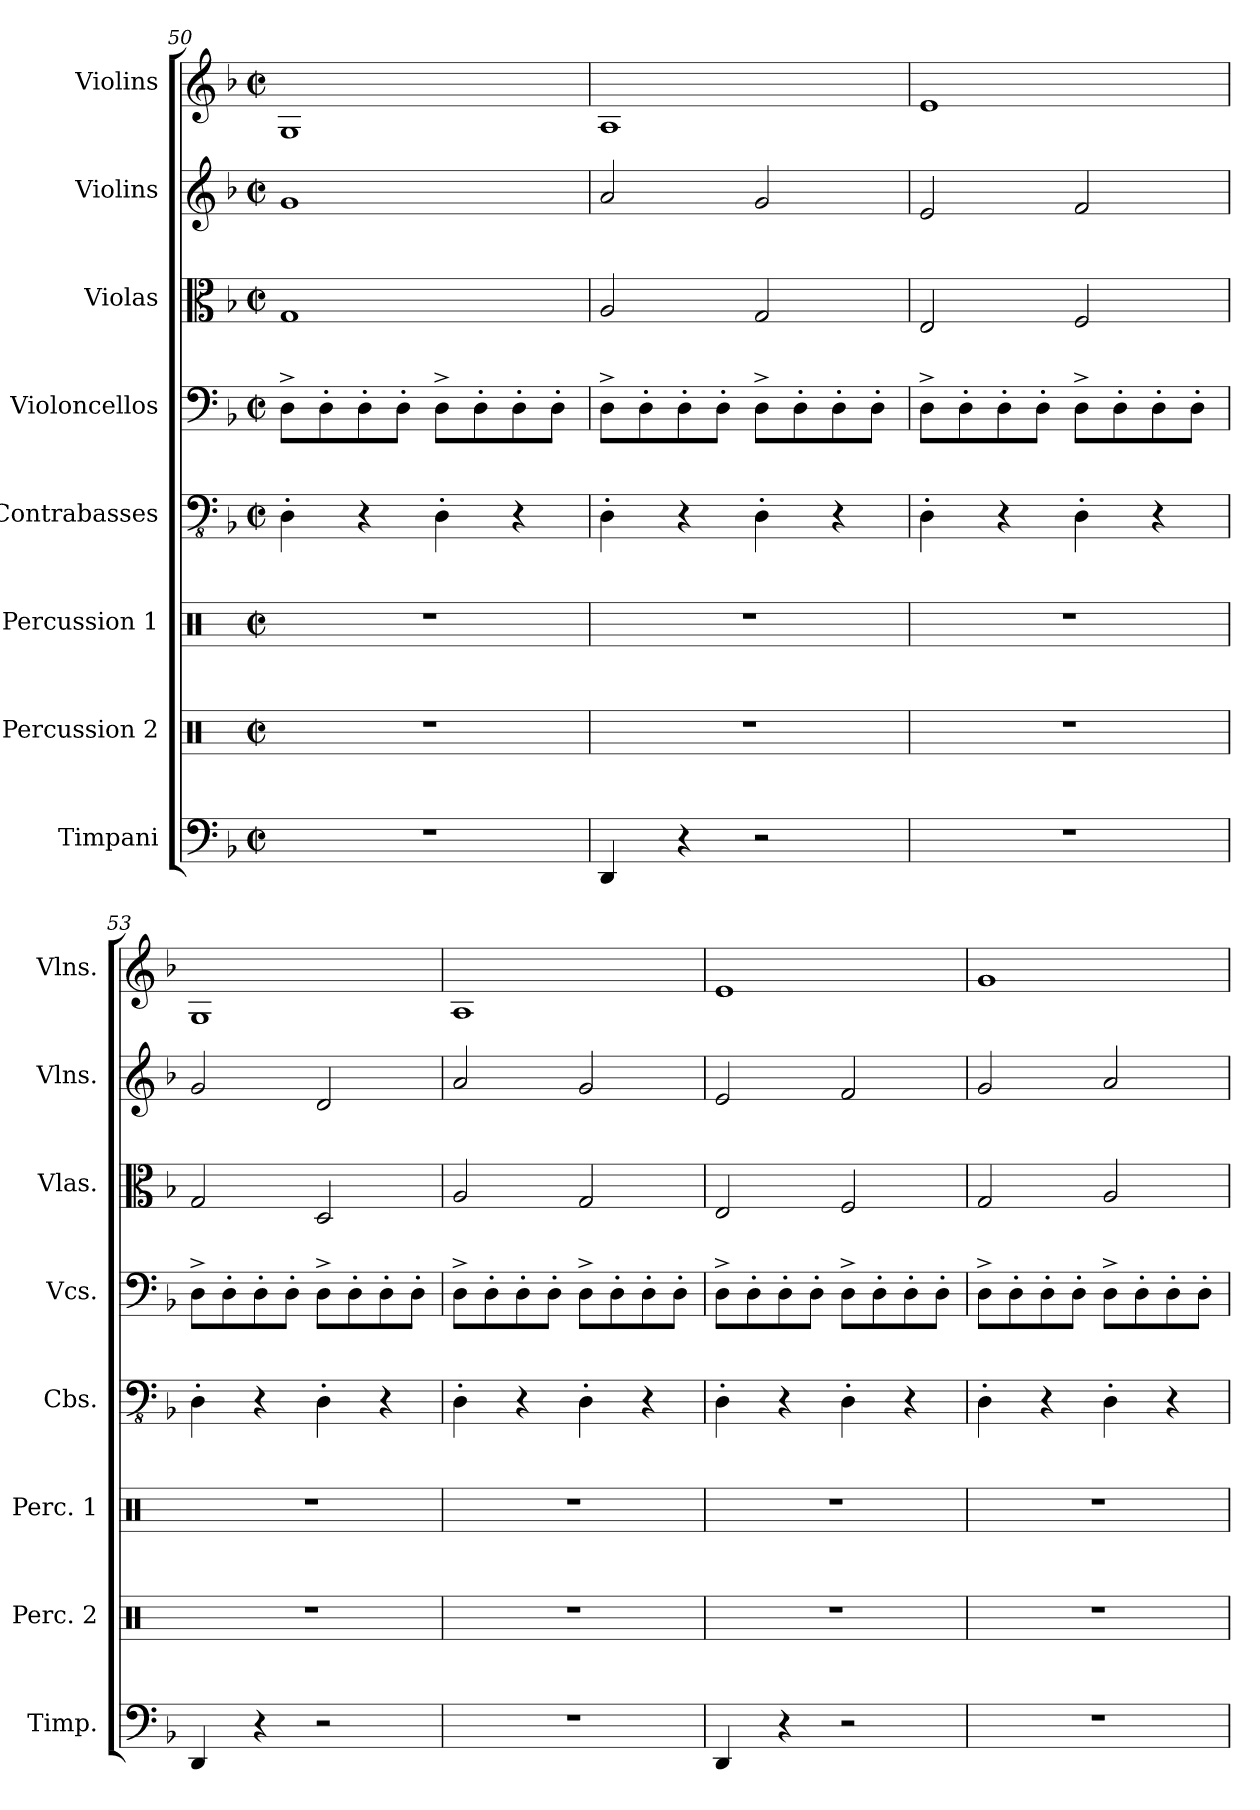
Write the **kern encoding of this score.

**kern	**kern	**kern	**kern	**kern	**kern	**kern	**kern
*part8	*part7	*part6	*part5	*part4	*part3	*part2	*part1
*staff8	*staff7	*staff6	*staff5	*staff4	*staff3	*staff2	*staff1
*I"Timpani	*I"Percussion 2	*I"Percussion 1	*I"Contrabasses	*I"Violoncellos	*I"Violas	*I"Violins	*I"Violins
*I'Timp.	*I'Perc. 2	*I'Perc. 1	*I'Cbs.	*I'Vcs.	*I'Vlas.	*I'Vlns.	*I'Vlns.
*clefF4	*clefX	*clefX	*clefFv4	*clefF4	*clefC3	*clefG2	*clefG2
*k[b-]	*k[]	*k[]	*k[b-]	*k[b-]	*k[b-]	*k[b-]	*k[b-]
*M2/2	*M2/2	*M2/2	*M2/2	*M2/2	*M2/2	*M2/2	*M2/2
*met(c|)	*met(c|)	*met(c|)	*met(c|)	*met(c|)	*met(c|)	*met(c|)	*met(c|)
=50	=50	=50	=50	=50	=50	=50	=50
1r	1r	1r	4DD'\	8D^\L	1G	1g	1G
.	.	.	.	8D'\	.	.	.
.	.	.	4r	8D'\	.	.	.
.	.	.	.	8D'\J	.	.	.
.	.	.	4DD'\	8D^\L	.	.	.
.	.	.	.	8D'\	.	.	.
.	.	.	4r	8D'\	.	.	.
.	.	.	.	8D'\J	.	.	.
=51	=51	=51	=51	=51	=51	=51	=51
4DD/	1r	1r	4DD'\	8D^\L	2A/	2a/	1A
.	.	.	.	8D'\	.	.	.
4r	.	.	4r	8D'\	.	.	.
.	.	.	.	8D'\J	.	.	.
2r	.	.	4DD'\	8D^\L	2G/	2g/	.
.	.	.	.	8D'\	.	.	.
.	.	.	4r	8D'\	.	.	.
.	.	.	.	8D'\J	.	.	.
=52	=52	=52	=52	=52	=52	=52	=52
1r	1r	1r	4DD'\	8D^\L	2E/	2e/	1e
.	.	.	.	8D'\	.	.	.
.	.	.	4r	8D'\	.	.	.
.	.	.	.	8D'\J	.	.	.
.	.	.	4DD'\	8D^\L	2F/	2f/	.
.	.	.	.	8D'\	.	.	.
.	.	.	4r	8D'\	.	.	.
.	.	.	.	8D'\J	.	.	.
=53	=53	=53	=53	=53	=53	=53	=53
4DD/	1r	1r	4DD'\	8D^\L	2G/	2g/	1G
.	.	.	.	8D'\	.	.	.
4r	.	.	4r	8D'\	.	.	.
.	.	.	.	8D'\J	.	.	.
2r	.	.	4DD'\	8D^\L	2D/	2d/	.
.	.	.	.	8D'\	.	.	.
.	.	.	4r	8D'\	.	.	.
.	.	.	.	8D'\J	.	.	.
=54	=54	=54	=54	=54	=54	=54	=54
1r	1r	1r	4DD'\	8D^\L	2A/	2a/	1A
.	.	.	.	8D'\	.	.	.
.	.	.	4r	8D'\	.	.	.
.	.	.	.	8D'\J	.	.	.
.	.	.	4DD'\	8D^\L	2G/	2g/	.
.	.	.	.	8D'\	.	.	.
.	.	.	4r	8D'\	.	.	.
.	.	.	.	8D'\J	.	.	.
!!LO:LB:g=z
=55	=55	=55	=55	=55	=55	=55	=55
4DD/	1r	1r	4DD'\	8D^\L	2E/	2e/	1e
.	.	.	.	8D'\	.	.	.
4r	.	.	4r	8D'\	.	.	.
.	.	.	.	8D'\J	.	.	.
2r	.	.	4DD'\	8D^\L	2F/	2f/	.
.	.	.	.	8D'\	.	.	.
.	.	.	4r	8D'\	.	.	.
.	.	.	.	8D'\J	.	.	.
=56	=56	=56	=56	=56	=56	=56	=56
1r	1r	1r	4DD'\	8D^\L	2G/	2g/	1g
.	.	.	.	8D'\	.	.	.
.	.	.	4r	8D'\	.	.	.
.	.	.	.	8D'\J	.	.	.
.	.	.	4DD'\	8D^\L	2A/	2a/	.
.	.	.	.	8D'\	.	.	.
.	.	.	4r	8D'\	.	.	.
.	.	.	.	8D'\J	.	.	.
=	=	=	=	=	=	=	=
*-	*-	*-	*-	*-	*-	*-	*-
